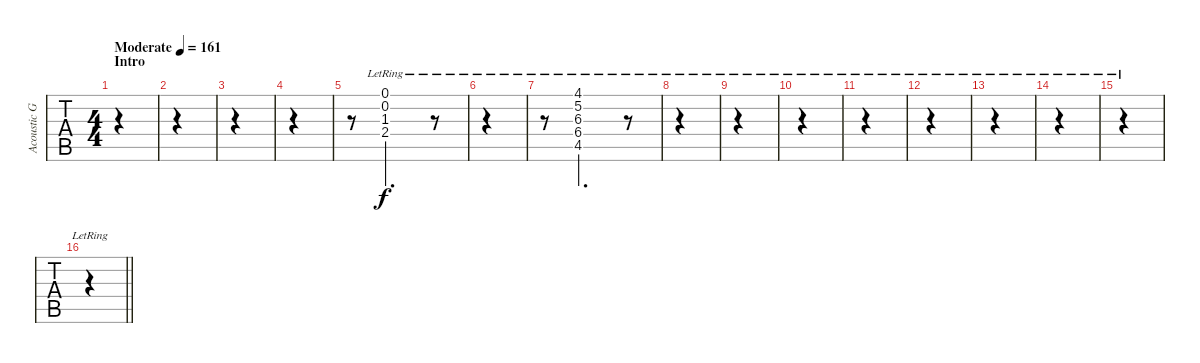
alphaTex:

\track ("Acoustic Guitar" "Acoustic G") {instrument electricguitarclean}
\staff {tabs}
\tuning (E4 B3 G3 D3 A2 E2) {hide}
\ts (4 4)
\section ("" "Intro")
\tempo (161 "Moderate")
\clef g2
\ks e
|
|
|
|
r.8 (0.1 0.2 1.3{lr} 2.4{lr}).2{d} r.8 |
|
r.8 (4.1 5.2{lr} 6.3{lr} 6.4{lr} 4.5{lr}).2{d} r.8 |
|
|
|
|
|
|
|
|
\barLineRight lightlight
